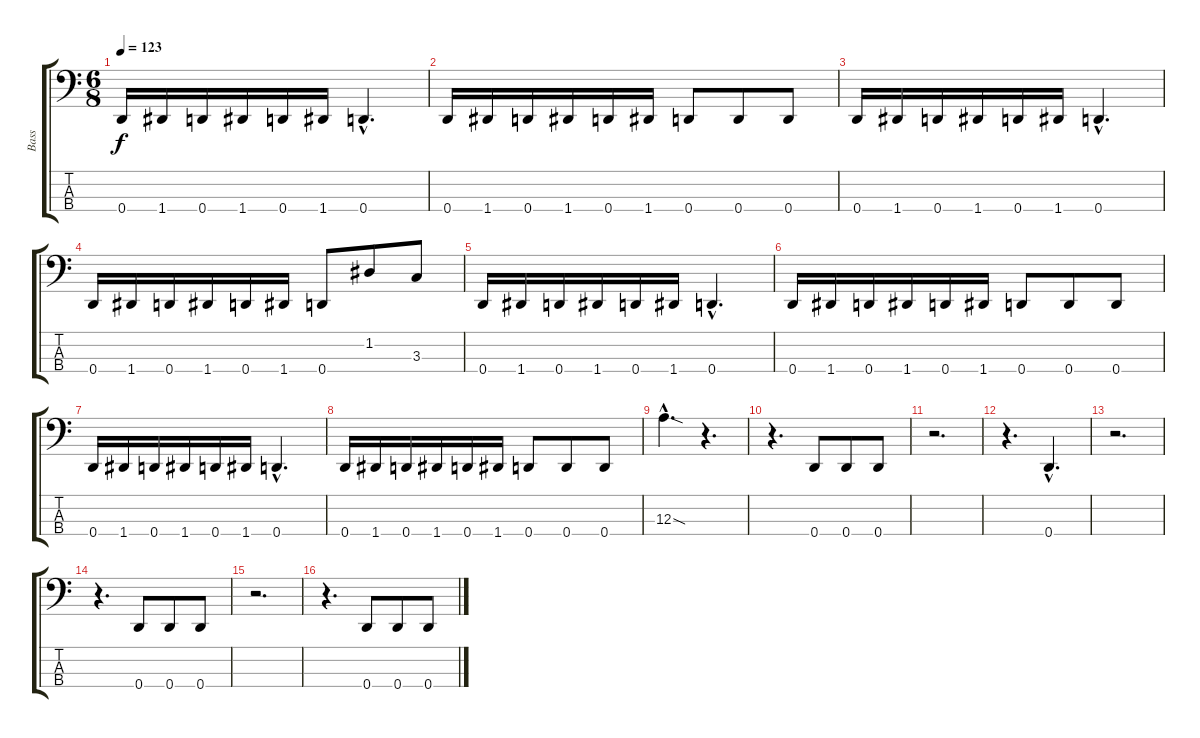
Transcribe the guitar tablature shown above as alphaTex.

\track ("Bass" "Bass") {instrument electricbassfinger}
\staff {score tabs}
\tuning (G2 D2 A1 D1) {hide}
\ts (6 8)
\tempo 123
\clef f4
\ks c
0.4.16{dy f} 1.4.16 0.4.16 1.4.16 0.4.16 1.4.16 0.4{hac}.4{d} |
0.4.16 1.4.16 0.4.16 1.4.16 0.4.16 1.4.16 0.4.8 0.4.8 0.4.8 |
0.4.16 1.4.16 0.4.16 1.4.16 0.4.16 1.4.16 0.4{hac}.4{d} |
0.4.16 1.4.16 0.4.16 1.4.16 0.4.16 1.4.16 0.4.8 1.2.8 3.3.8 |
0.4.16 1.4.16 0.4.16 1.4.16 0.4.16 1.4.16 0.4{hac}.4{d} |
0.4.16 1.4.16 0.4.16 1.4.16 0.4.16 1.4.16 0.4.8 0.4.8 0.4.8 |
0.4.16 1.4.16 0.4.16 1.4.16 0.4.16 1.4.16 0.4{hac}.4{d} |
0.4.16 1.4.16 0.4.16 1.4.16 0.4.16 1.4.16 0.4.8 0.4.8 0.4.8 |
12.3{sod hac}.4{d} r.4{d} |
r.4{d} 0.4.8 0.4.8 0.4.8 |
r.2{d} |
r.4{d} 0.4{hac}.4{d} |
r.2{d} |
r.4{d} 0.4.8 0.4.8 0.4.8 |
r.2{d} |
r.4{d} 0.4.8 0.4.8 0.4.8
